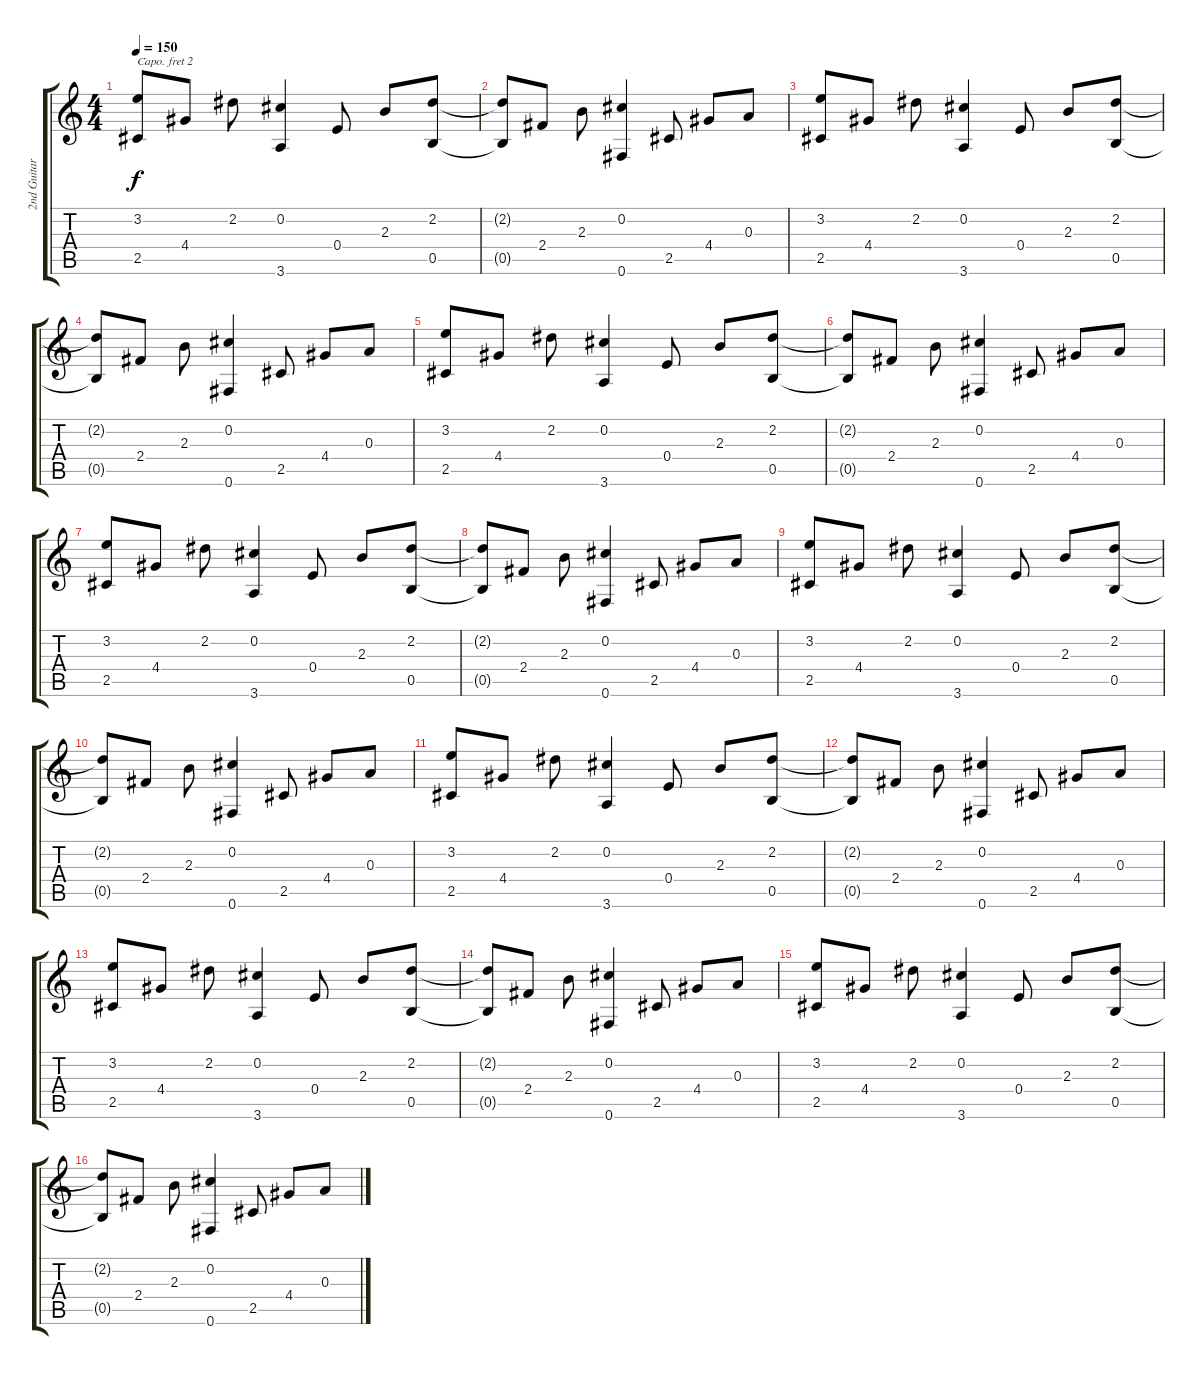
\track ("2nd Guitar" "2nd Guitar") {instrument electricguitarjazz}
\staff {score tabs}
\capo 2
\tuning (E4 B3 G3 D3 A2 E2) {hide}
\ts (4 4)
\tempo 150
\clef g2
\ks c
(3.2 2.5).8{dy f} 4.4.8 2.2.8 (0.2 3.6).4 0.4.8 2.3.8 (2.2 0.5).8 |
(2.2{t} 0.5{t}).8 2.4.8 2.3.8 (0.2 0.6).4 2.5.8 4.4.8 0.3.8 |
(3.2 2.5).8 4.4.8 2.2.8 (0.2 3.6).4 0.4.8 2.3.8 (2.2 0.5).8 |
(2.2{t} 0.5{t}).8 2.4.8 2.3.8 (0.2 0.6).4 2.5.8 4.4.8 0.3.8 |
(3.2 2.5).8 4.4.8 2.2.8 (0.2 3.6).4 0.4.8 2.3.8 (2.2 0.5).8 |
(2.2{t} 0.5{t}).8 2.4.8 2.3.8 (0.2 0.6).4 2.5.8 4.4.8 0.3.8 |
(3.2 2.5).8 4.4.8 2.2.8 (0.2 3.6).4 0.4.8 2.3.8 (2.2 0.5).8 |
(2.2{t} 0.5{t}).8 2.4.8 2.3.8 (0.2 0.6).4 2.5.8 4.4.8 0.3.8 |
(3.2 2.5).8 4.4.8 2.2.8 (0.2 3.6).4 0.4.8 2.3.8 (2.2 0.5).8 |
(2.2{t} 0.5{t}).8 2.4.8 2.3.8 (0.2 0.6).4 2.5.8 4.4.8 0.3.8 |
(3.2 2.5).8 4.4.8 2.2.8 (0.2 3.6).4 0.4.8 2.3.8 (2.2 0.5).8 |
(2.2{t} 0.5{t}).8 2.4.8 2.3.8 (0.2 0.6).4 2.5.8 4.4.8 0.3.8 |
(3.2 2.5).8 4.4.8 2.2.8 (0.2 3.6).4 0.4.8 2.3.8 (2.2 0.5).8 |
(2.2{t} 0.5{t}).8 2.4.8 2.3.8 (0.2 0.6).4 2.5.8 4.4.8 0.3.8 |
(3.2 2.5).8 4.4.8 2.2.8 (0.2 3.6).4 0.4.8 2.3.8 (2.2 0.5).8 |
(2.2{t} 0.5{t}).8 2.4.8 2.3.8 (0.2 0.6).4 2.5.8 4.4.8 0.3.8
